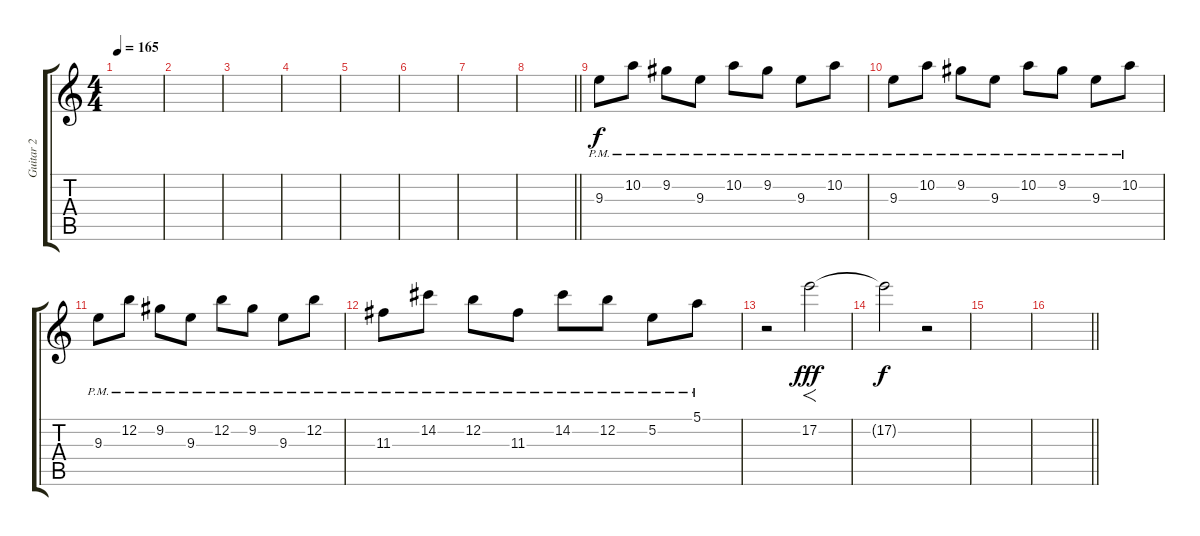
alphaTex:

\track ("Guitar 2" "Guitar 2") {instrument distortionguitar}
\staff {score tabs}
\tuning (E4 B3 G3 D3 A2 E2) {hide}
\ts (4 4)
\tempo 165
\clef g2
\ks c
|
|
|
|
|
|
|
\barLineRight lightlight
|
9.3{pm}.8 10.2{pm}.8 9.2{pm}.8 9.3{pm}.8 10.2{pm}.8 9.2{pm}.8 9.3{pm}.8 10.2{pm}.8 |
9.3{pm}.8 10.2{pm}.8 9.2{pm}.8 9.3{pm}.8 10.2{pm}.8 9.2{pm}.8 9.3{pm}.8 10.2{pm}.8 |
9.3{pm}.8 12.2{pm}.8 9.2{pm}.8 9.3{pm}.8 12.2{pm}.8 9.2{pm}.8 9.3{pm}.8 12.2{pm}.8 |
11.3{pm}.8 14.2{pm}.8 12.2{pm}.8 11.3{pm}.8 14.2{pm}.8 12.2{pm}.8 5.2{pm}.8 5.1{pm}.8 |
r.2 17.2.2{f dy fff balance 8 instrument guitarharmonics} |
17.2{t}.2{dy f} r.2 |
|
\barLineRight lightlight
